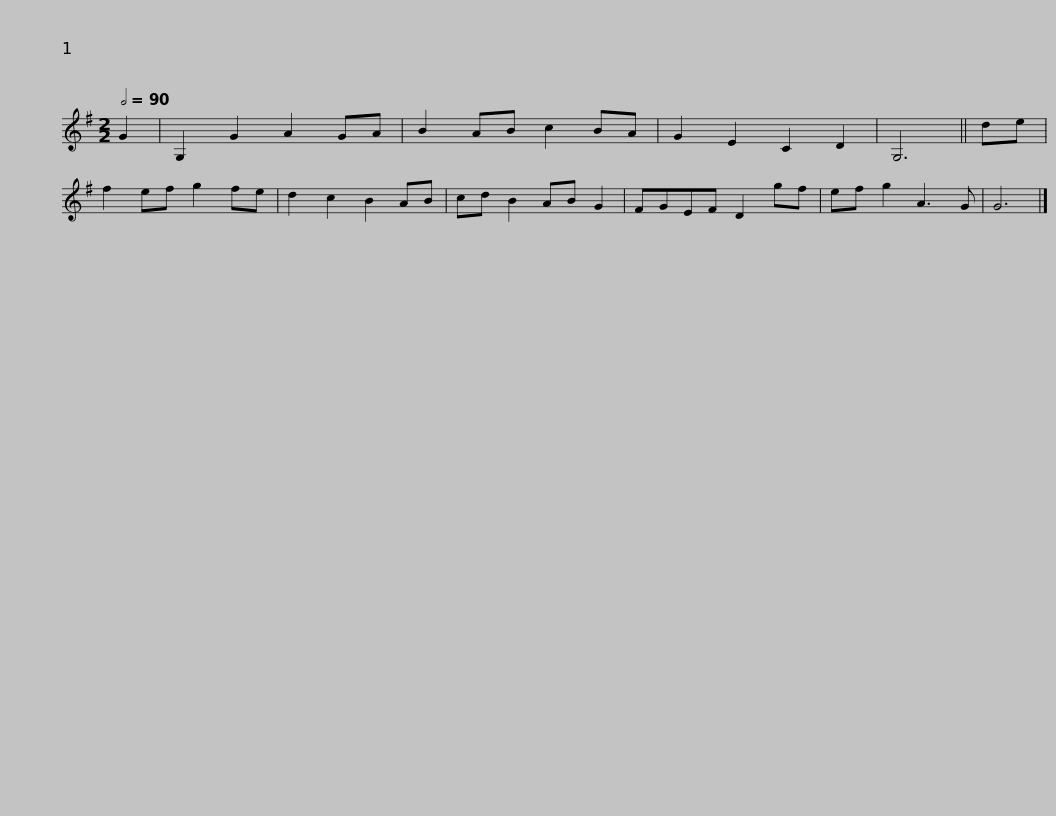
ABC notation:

X:1
L:1/8
Q:1/2=90
M:2/2
I:linebreak $
K:G
V:1 treble
V:1
 G2 | G,2 G2 A2 GA | B2 AB c2 BA | G2 E2 C2 D2 | G,6 || %5
 de | f2 ef g2 fe | d2 c2 B2 AB | cd B2 AB G2 |$ FGEF D2 gf | %10
 ef g2 A3 G | G6 |] %12
